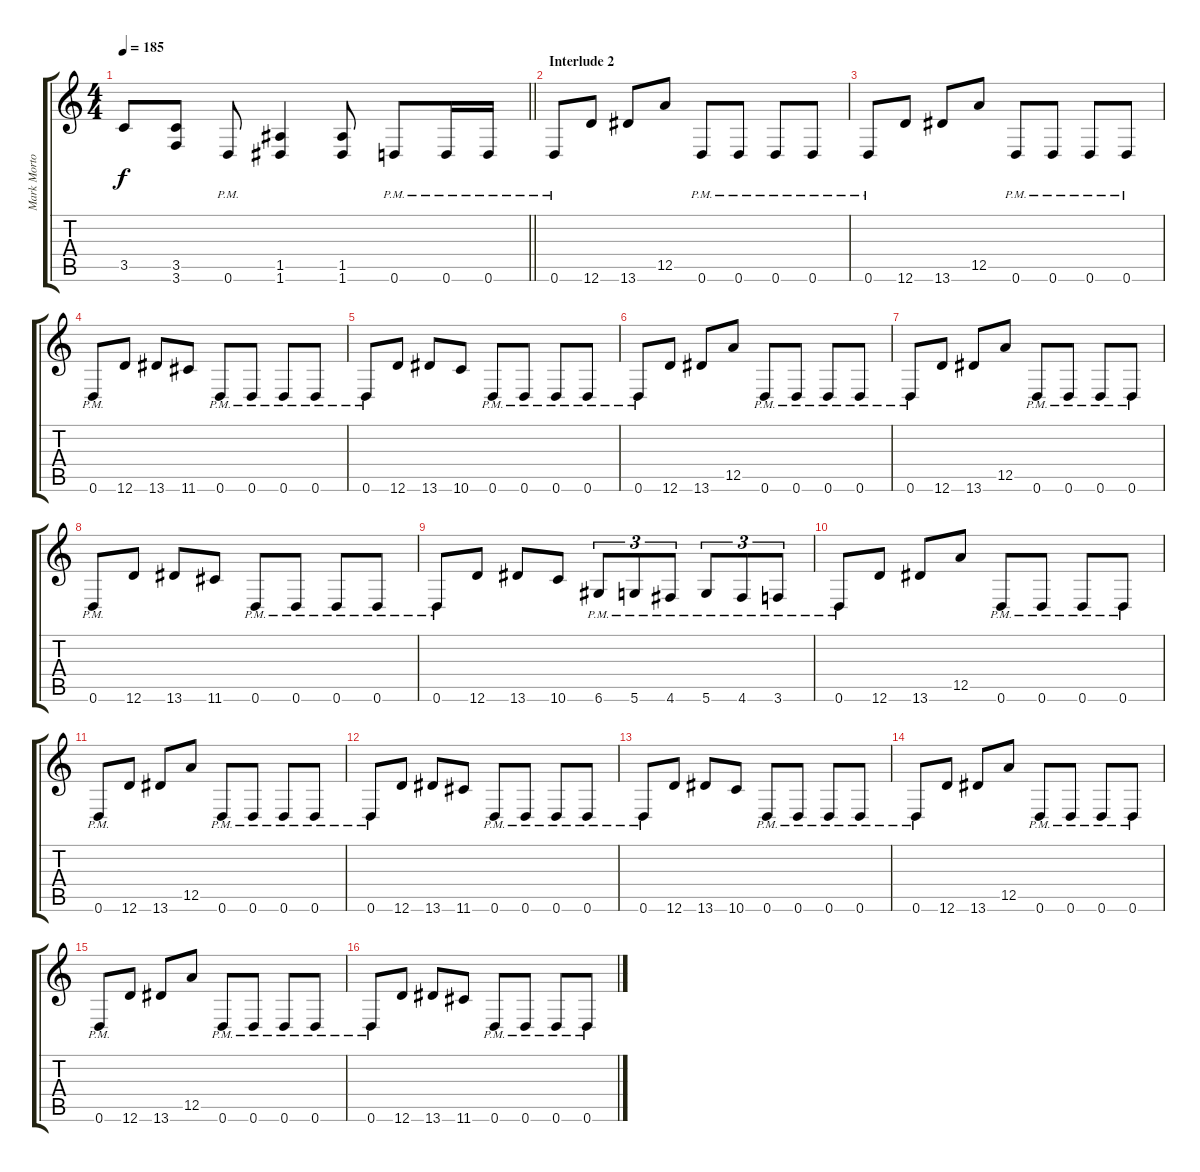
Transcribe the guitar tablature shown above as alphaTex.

\track ("Mark Morton - Rhythm" "Mark Morto") {instrument distortionguitar}
\staff {score tabs}
\tuning (E4 B3 G3 D3 A2 D2) {hide}
\ts (4 4)
\tempo 185
\clef g2
\barLineRight lightlight
\ks c
3.5{t}.8{dy f} (3.5 3.6).8 0.6{pm}.8 (1.5 1.6).4 (1.5 1.6).8 0.6{pm}.8 0.6{pm}.16 0.6{pm}.16 |
\section ("" "Interlude 2")
0.6{pm}.8 12.6.8 13.6.8 12.5.8 0.6{pm}.8 0.6{pm}.8 0.6{pm}.8 0.6{pm}.8 |
0.6{pm}.8 12.6.8 13.6.8 12.5.8 0.6{pm}.8 0.6{pm}.8 0.6{pm}.8 0.6{pm}.8 |
0.6{pm}.8 12.6.8 13.6.8 11.6.8 0.6{pm}.8 0.6{pm}.8 0.6{pm}.8 0.6{pm}.8 |
0.6{pm}.8 12.6.8 13.6.8 10.6.8 0.6{pm}.8 0.6{pm}.8 0.6{pm}.8 0.6{pm}.8 |
0.6{pm}.8 12.6.8 13.6.8 12.5.8 0.6{pm}.8 0.6{pm}.8 0.6{pm}.8 0.6{pm}.8 |
0.6{pm}.8 12.6.8 13.6.8 12.5.8 0.6{pm}.8 0.6{pm}.8 0.6{pm}.8 0.6{pm}.8 |
0.6{pm}.8 12.6.8 13.6.8 11.6.8 0.6{pm}.8 0.6{pm}.8 0.6{pm}.8 0.6{pm}.8 |
0.6{pm}.8 12.6.8 13.6.8 10.6.8 6.6{pm}.8{tu (3 2)} 5.6{pm}.8{tu (3 2)} 4.6{pm}.8{tu (3 2)} 5.6{pm}.8{tu (3 2)} 4.6{pm}.8{tu (3 2)} 3.6{pm}.8{tu (3 2)} |
0.6{pm}.8 12.6.8 13.6.8 12.5.8 0.6{pm}.8 0.6{pm}.8 0.6{pm}.8 0.6{pm}.8 |
0.6{pm}.8 12.6.8 13.6.8 12.5.8 0.6{pm}.8 0.6{pm}.8 0.6{pm}.8 0.6{pm}.8 |
0.6{pm}.8 12.6.8 13.6.8 11.6.8 0.6{pm}.8 0.6{pm}.8 0.6{pm}.8 0.6{pm}.8 |
0.6{pm}.8 12.6.8 13.6.8 10.6.8 0.6{pm}.8 0.6{pm}.8 0.6{pm}.8 0.6{pm}.8 |
0.6{pm}.8 12.6.8 13.6.8 12.5.8 0.6{pm}.8 0.6{pm}.8 0.6{pm}.8 0.6{pm}.8 |
0.6{pm}.8 12.6.8 13.6.8 12.5.8 0.6{pm}.8 0.6{pm}.8 0.6{pm}.8 0.6{pm}.8 |
0.6{pm}.8 12.6.8 13.6.8 11.6.8 0.6{pm}.8 0.6{pm}.8 0.6{pm}.8 0.6{pm}.8
